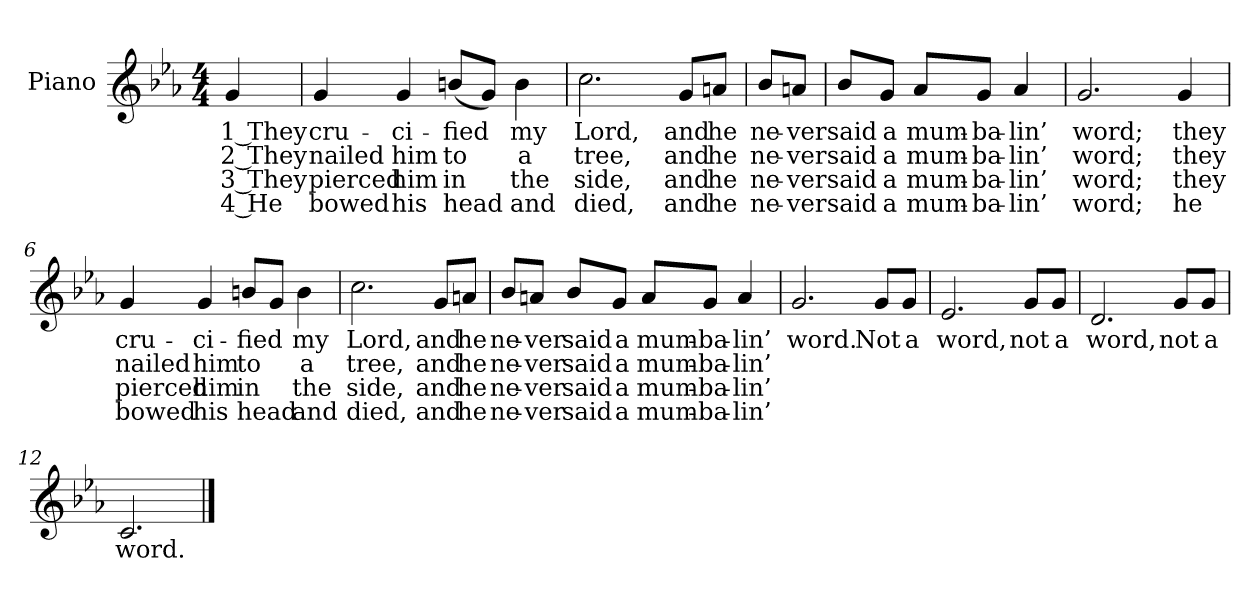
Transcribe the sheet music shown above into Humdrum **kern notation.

**kern	**text	**text	**text	**text
*part1	*part1	*part1	*part1	*part1
*staff1	*staff1	*staff1	*staff1	*staff1
*I"Piano	*	*	*	*
*I'Pno.	*	*	*	*
!!LO:PB:g=z
*clefG2	*	*	*	*
*k[b-e-a-]	*	*	*	*
*E-:	*	*	*	*
*M4/4	*	*	*	*
=	=	=	=	=
!	!LO:LY:b:color=#000000	!LO:LY:b:color=#000000	!LO:LY:b:color=#000000	!LO:LY:b:color=#000000
4gi/	1 They	2 They	3 They	4 He
=1	=1	=1	=1	=1
!	!LO:LY:b:color=#000000	!LO:LY:b:color=#000000	!LO:LY:b:color=#000000	!LO:LY:b:color=#000000
4gi/	cru-	nailed	pierced	bowed
!	!LO:LY:b:color=#000000	!LO:LY:b:color=#000000	!LO:LY:b:color=#000000	!LO:LY:b:color=#000000
4gi/	-ci-	him	him	his
!	!LO:LY:b:color=#000000	!LO:LY:b:color=#000000	!LO:LY:b:color=#000000	!LO:LY:b:color=#000000
(8bni/L	-fied	to	in	head
8gi/J)	.	.	.	.
!	!LO:LY:b:color=#000000	!LO:LY:b:color=#000000	!LO:LY:b:color=#000000	!LO:LY:b:color=#000000
4bi\	my	a	the	and
=2	=2	=2	=2	=2
!	!LO:LY:b:color=#000000	!LO:LY:b:color=#000000	!LO:LY:b:color=#000000	!LO:LY:b:color=#000000
2.cci\	Lord,	tree,	side,	died,
!	!LO:LY:b:color=#000000	!LO:LY:b:color=#000000	!LO:LY:b:color=#000000	!LO:LY:b:color=#000000
8gi/L	and	and	and	and
!	!LO:LY:b:color=#000000	!LO:LY:b:color=#000000	!LO:LY:b:color=#000000	!LO:LY:b:color=#000000
8ani/J	he	he	he	he
=3	=3	=3	=3	=3
!	!LO:LY:b:color=#000000	!LO:LY:b:color=#000000	!LO:LY:b:color=#000000	!LO:LY:b:color=#000000
8b-i/L	ne-	ne-	ne-	-ne-
!	!LO:LY:b:color=#000000	!LO:LY:b:color=#000000	!LO:LY:b:color=#000000	!LO:LY:b:color=#000000
8ani/J	-ver	-ver	-ver	ver
!!LO:LB:g=z
=4	=4	=4	=4	=4
!	!LO:LY:b:color=#000000	!LO:LY:b:color=#000000	!LO:LY:b:color=#000000	!LO:LY:b:color=#000000
8b-i/L	said	said	said	said
!	!LO:LY:b:color=#000000	!LO:LY:b:color=#000000	!LO:LY:b:color=#000000	!LO:LY:b:color=#000000
8gi/J	a	a	a	a
!	!LO:LY:b:color=#000000	!LO:LY:b:color=#000000	!LO:LY:b:color=#000000	!LO:LY:b:color=#000000
8a-i/L	mum-	mum-	mum-	-mum-
!	!LO:LY:b:color=#000000	!LO:LY:b:color=#000000	!LO:LY:b:color=#000000	!LO:LY:b:color=#000000
8gi/J	-ba-	-ba-	-ba-	-ba-
!	!LO:LY:b:color=#000000	!LO:LY:b:color=#000000	!LO:LY:b:color=#000000	!LO:LY:b:color=#000000
4a-i/	-lin’	-lin’	-lin’	lin’
=5	=5	=5	=5	=5
!	!LO:LY:b:color=#000000	!LO:LY:b:color=#000000	!LO:LY:b:color=#000000	!LO:LY:b:color=#000000
2.gi/	word;	word;	word;	word;
!	!LO:LY:b:color=#000000	!LO:LY:b:color=#000000	!LO:LY:b:color=#000000	!LO:LY:b:color=#000000
4gi/	they	they	they	he
=6	=6	=6	=6	=6
!	!LO:LY:b:color=#000000	!LO:LY:b:color=#000000	!LO:LY:b:color=#000000	!LO:LY:b:color=#000000
4gi/	cru-	nailed	pierced	bowed
!	!LO:LY:b:color=#000000	!LO:LY:b:color=#000000	!LO:LY:b:color=#000000	!LO:LY:b:color=#000000
4gi/	-ci-	him	him	his
!	!LO:LY:b:color=#000000	!LO:LY:b:color=#000000	!LO:LY:b:color=#000000	!LO:LY:b:color=#000000
8bni/L	-fied	to	in	head
8gi/J	.	.	.	.
!	!LO:LY:b:color=#000000	!LO:LY:b:color=#000000	!LO:LY:b:color=#000000	!LO:LY:b:color=#000000
4bi\	my	a	the	and
=7	=7	=7	=7	=7
!	!LO:LY:b:color=#000000	!LO:LY:b:color=#000000	!LO:LY:b:color=#000000	!LO:LY:b:color=#000000
2.cci\	Lord,	tree,	side,	died,
!	!LO:LY:b:color=#000000	!LO:LY:b:color=#000000	!LO:LY:b:color=#000000	!LO:LY:b:color=#000000
8gi/L	and	and	and	and
!	!LO:LY:b:color=#000000	!LO:LY:b:color=#000000	!LO:LY:b:color=#000000	!LO:LY:b:color=#000000
8ani/J	he	he	he	he
!!LO:LB:g=z
=8	=8	=8	=8	=8
!	!LO:LY:b:color=#000000	!LO:LY:b:color=#000000	!LO:LY:b:color=#000000	!LO:LY:b:color=#000000
8b-i/L	ne-	ne-	ne-	-ne-
!	!LO:LY:b:color=#000000	!LO:LY:b:color=#000000	!LO:LY:b:color=#000000	!LO:LY:b:color=#000000
8ani/J	-ver	-ver	-ver	ver
!	!LO:LY:b:color=#000000	!LO:LY:b:color=#000000	!LO:LY:b:color=#000000	!LO:LY:b:color=#000000
8b-i/L	said	said	said	said
!	!LO:LY:b:color=#000000	!LO:LY:b:color=#000000	!LO:LY:b:color=#000000	!LO:LY:b:color=#000000
8gi/J	a	a	a	a
!	!LO:LY:b:color=#000000	!LO:LY:b:color=#000000	!LO:LY:b:color=#000000	!LO:LY:b:color=#000000
8ai/L	mum-	mum-	mum-	-mum-
!	!LO:LY:b:color=#000000	!LO:LY:b:color=#000000	!LO:LY:b:color=#000000	!LO:LY:b:color=#000000
8gi/J	-ba-	-ba-	-ba-	-ba-
!	!LO:LY:b:color=#000000	!LO:LY:b:color=#000000	!LO:LY:b:color=#000000	!LO:LY:b:color=#000000
4ai/	-lin’	-lin’	-lin’	lin’
=9	=9	=9	=9	=9
!	!LO:LY:b:color=#000000	!	!	!
2.gi/	word.	.	.	.
!	!LO:LY:b:color=#000000	!	!	!
8gi/L	Not	.	.	.
!	!LO:LY:b:color=#000000	!	!	!
8gi/J	a	.	.	.
!!LO:LB:g=z
=10	=10	=10	=10	=10
!	!LO:LY:b:color=#000000	!	!	!
2.e-i/	word,	.	.	.
!	!LO:LY:b:color=#000000	!	!	!
8gi/L	not	.	.	.
!	!LO:LY:b:color=#000000	!	!	!
8gi/J	a	.	.	.
=11	=11	=11	=11	=11
!	!LO:LY:b:color=#000000	!	!	!
2.di/	word,	.	.	.
!	!LO:LY:b:color=#000000	!	!	!
8gi/L	not	.	.	.
!	!LO:LY:b:color=#000000	!	!	!
8gi/J	a	.	.	.
=12	=12	=12	=12	=12
!	!LO:LY:b:color=#000000	!	!	!
2.ci/	word.	.	.	.
==	==	==	==	==
*-	*-	*-	*-	*-
